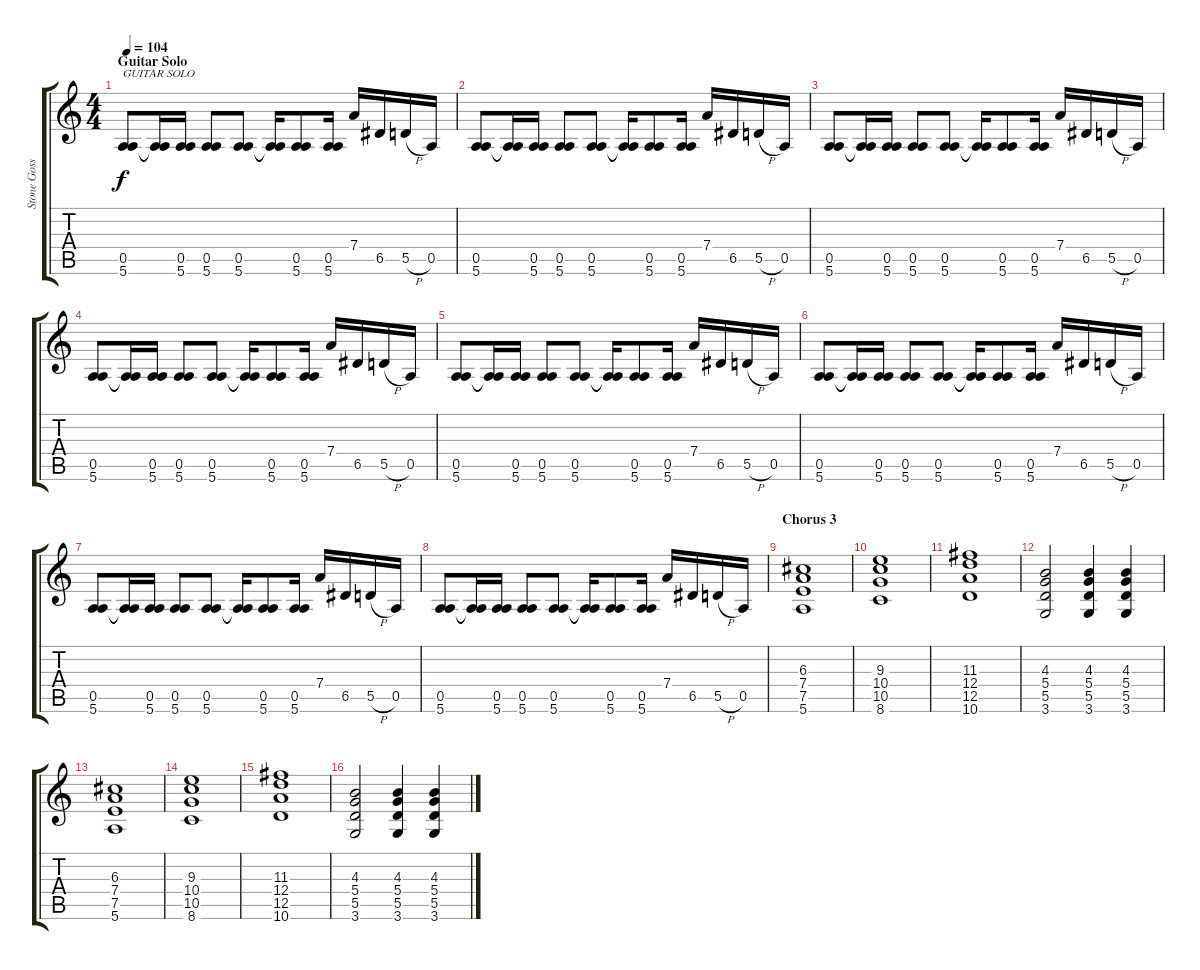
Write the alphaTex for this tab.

\track ("Stone Gossard (Guit 1)" "Stone Goss") {instrument distortionguitar}
\staff {score tabs}
\tuning (E4 B3 G3 D3 A2 E2) {hide}
\ts (4 4)
\section ("" "Guitar Solo")
\tempo 104
\clef g2
\ks c
(0.5 5.6).8{txt "GUITAR SOLO" dy f} (0.5{t} 5.6{t}).16 (0.5 5.6).16 (0.5 5.6).8 (0.5 5.6).8 (0.5{t} 5.6{t}).16 (0.5 5.6).8 (0.5 5.6).16 7.4.16 6.5.16 5.5{h}.16 0.5.16 |
(0.5 5.6).8 (0.5{t} 5.6{t}).16 (0.5 5.6).16 (0.5 5.6).8 (0.5 5.6).8 (0.5{t} 5.6{t}).16 (0.5 5.6).8 (0.5 5.6).16 7.4.16 6.5.16 5.5{h}.16 0.5.16 |
(0.5 5.6).8 (0.5{t} 5.6{t}).16 (0.5 5.6).16 (0.5 5.6).8 (0.5 5.6).8 (0.5{t} 5.6{t}).16 (0.5 5.6).8 (0.5 5.6).16 7.4.16 6.5.16 5.5{h}.16 0.5.16 |
(0.5 5.6).8 (0.5{t} 5.6{t}).16 (0.5 5.6).16 (0.5 5.6).8 (0.5 5.6).8 (0.5{t} 5.6{t}).16 (0.5 5.6).8 (0.5 5.6).16 7.4.16 6.5.16 5.5{h}.16 0.5.16 |
(0.5 5.6).8 (0.5{t} 5.6{t}).16 (0.5 5.6).16 (0.5 5.6).8 (0.5 5.6).8 (0.5{t} 5.6{t}).16 (0.5 5.6).8 (0.5 5.6).16 7.4.16 6.5.16 5.5{h}.16 0.5.16 |
(0.5 5.6).8 (0.5{t} 5.6{t}).16 (0.5 5.6).16 (0.5 5.6).8 (0.5 5.6).8 (0.5{t} 5.6{t}).16 (0.5 5.6).8 (0.5 5.6).16 7.4.16 6.5.16 5.5{h}.16 0.5.16 |
(0.5 5.6).8 (0.5{t} 5.6{t}).16 (0.5 5.6).16 (0.5 5.6).8 (0.5 5.6).8 (0.5{t} 5.6{t}).16 (0.5 5.6).8 (0.5 5.6).16 7.4.16 6.5.16 5.5{h}.16 0.5.16 |
(0.5 5.6).8 (0.5{t} 5.6{t}).16 (0.5 5.6).16 (0.5 5.6).8 (0.5 5.6).8 (0.5{t} 5.6{t}).16 (0.5 5.6).8 (0.5 5.6).16 7.4.16 6.5.16 5.5{h}.16 0.5.16 |
\section ("" "Chorus 3")
(6.3 7.4 7.5 5.6).1 |
(9.3 10.4 10.5 8.6).1 |
(11.3 12.4 12.5 10.6).1 |
(4.3 5.4 5.5 3.6).2 (4.3 5.4 5.5 3.6).4 (4.3 5.4 5.5 3.6).4 |
(6.3 7.4 7.5 5.6).1 |
(9.3 10.4 10.5 8.6).1 |
(11.3 12.4 12.5 10.6).1 |
(4.3 5.4 5.5 3.6).2 (4.3 5.4 5.5 3.6).4 (4.3 5.4 5.5 3.6).4
